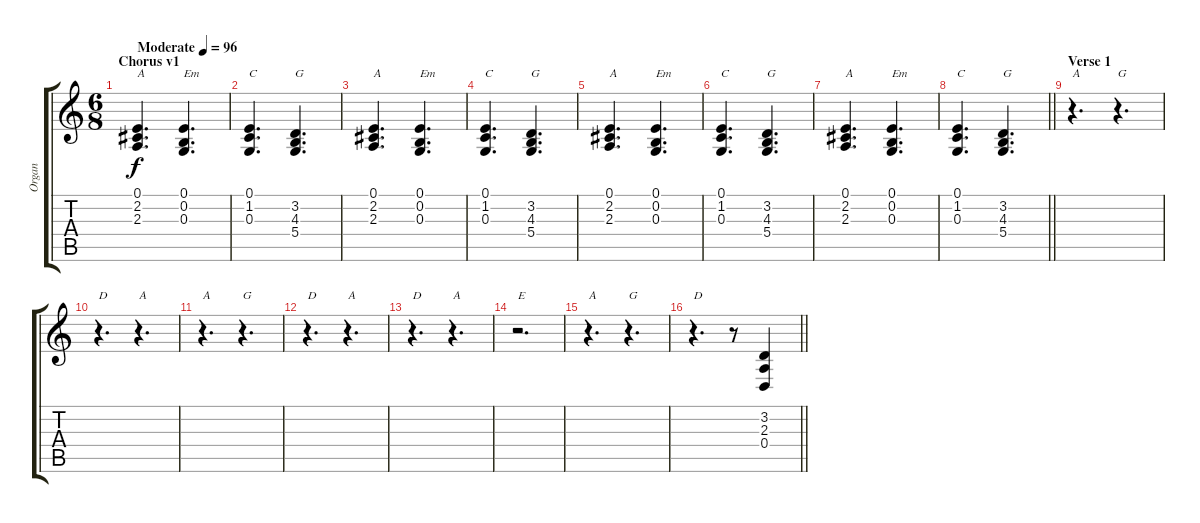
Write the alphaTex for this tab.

\track ("Organ" "Organ") {instrument drawbarorgan}
\staff {score tabs}
\tuning (E4 B3 G3 D3 A2 E2) {hide}
\ts (6 8)
\section ("" "Chorus v1")
\tempo (96 "Moderate")
\clef g2
\ks c
(0.1 2.2 2.3).4{d txt "A" dy f instrument drawbarorgan} (0.1 0.2 0.3).4{d txt "Em"} |
(0.1 1.2 0.3).4{d txt "C"} (3.2 4.3 5.4).4{d txt "G"} |
(0.1 2.2 2.3).4{d txt "A"} (0.1 0.2 0.3).4{d txt "Em"} |
(0.1 1.2 0.3).4{d txt "C"} (3.2 4.3 5.4).4{d txt "G"} |
(0.1 2.2 2.3).4{d txt "A"} (0.1 0.2 0.3).4{d txt "Em"} |
(0.1 1.2 0.3).4{d txt "C"} (3.2 4.3 5.4).4{d txt "G"} |
(0.1 2.2 2.3).4{d txt "A"} (0.1 0.2 0.3).4{d txt "Em"} |
\barLineRight lightlight
(0.1 1.2 0.3).4{d txt "C"} (3.2 4.3 5.4).4{d txt "G"} |
\section ("" "Verse 1")
r.4{d txt "A"} r.4{d txt "G"} |
r.4{d txt "D"} r.4{d txt "A"} |
r.4{d txt "A"} r.4{d txt "G"} |
r.4{d txt "D"} r.4{d txt "A"} |
r.4{d txt "D"} r.4{d txt "A"} |
r.2{d txt "E"} |
r.4{d txt "A"} r.4{d txt "G"} |
\barLineRight lightlight
r.4{d txt "D"} r.8 (3.2 2.3 0.4).4
